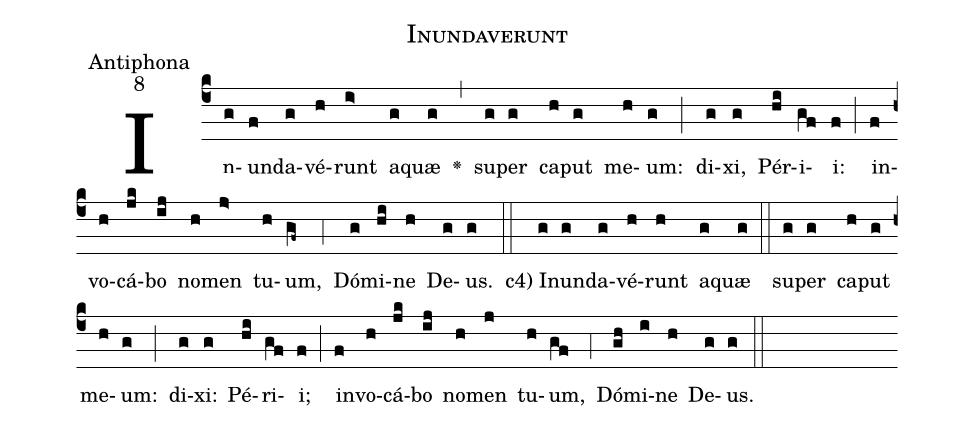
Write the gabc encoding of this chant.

name:Inundaverunt;
office-part:Antiphona;
mode:8;
%%
(c4) In(g)un(f)da(g)vé(h)runt(i>) a(g)quæ(g) <v>\greheightstar</v>(,) su(g)per(g) ca(h)put(g) me(h)um:(g) (;) di(g)xi,(g) Pér(hi)i(gf)i:(f) (;) in(f)vo(h)cá(jk)bo(ij) no(h)men(j>) tu(h)um,(gf~) (;4) Dó(g)mi(hi)ne(h) De(g)us.(g) (::)
c4) I(g)nun(g)da(g)vé(h)runt(h) a(g)quæ(g) (::) su(g)per(g) ca(h)put(g) me(h)um:(g) (;) di(g)xi:(g) Pé(hi)ri(gf)i;(f) (;) in(f)vo(h)cá(jk)bo(ij) no(h)men(j) tu(h)um,(gf) (;4) Dó(gh)mi(i)ne(h) De(g)us.(g) (::)
